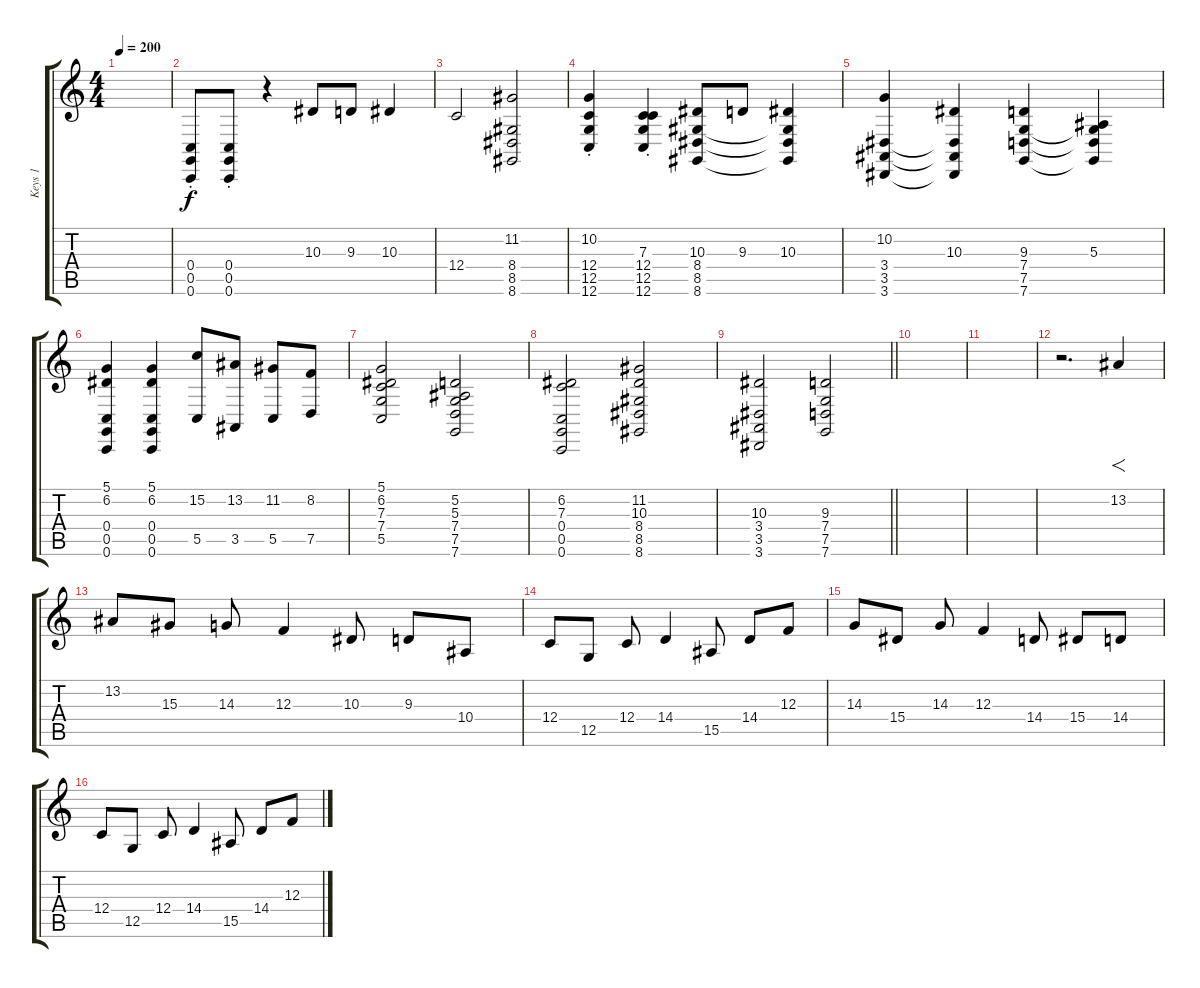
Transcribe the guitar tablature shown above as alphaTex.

\track ("Keys 1" "Keys 1") {instrument stringensemble1}
\staff {score tabs}
\tuning (D4 A3 F3 C3 G2 C2) {hide}
\ts (4 4)
\tempo 200
\clef g2
\ks c
|
(0.4{st} 0.5{st} 0.6{st}).8 (0.4{st} 0.5{st} 0.6{st}).8 r.4 10.3.8 9.3.8 10.3.4 |
12.4.2 (11.2 8.4 8.5 8.6).2 |
(10.2 12.4{st} 12.5{st} 12.6{st}).4 (7.3 12.4{st} 12.5{st} 12.6{st}).4 (10.3 8.4 8.5 8.6).8 9.3.8 (10.3 8.4{t} 8.5{t} 8.6{t}).4 |
(10.2 3.4 3.5 3.6).4 (10.3 3.4{t} 3.5{t} 3.6{t}).4 (9.3 7.4 7.5 7.6).4 (5.3 7.4{t} 7.5{t} 7.6{t}).4 |
(5.1 6.2 0.4 0.5 0.6).4 (5.1 6.2 0.4 0.5 0.6).4 (15.2 5.5).8 (13.2 3.5).8 (11.2 5.5).8 (8.2 7.5).8 |
(5.1 6.2 7.3 7.4 5.5).2 (5.2 5.3 7.4 7.5 7.6).2 |
(6.2 7.3 0.4 0.5 0.6).2 (11.2 10.3 8.4 8.5 8.6).2 |
\barLineRight lightlight
(10.3 3.4 3.5 3.6).2 (9.3 7.4 7.5 7.6).2 |
\section ("" " ")
|
|
r.2{d} 13.2.4{f} |
13.2.8 15.3.8 14.3.8 12.3.4 10.3.8 9.3.8 10.4.8 |
12.4.8 12.5.8 12.4.8 14.4.4 15.5.8 14.4.8 12.3.8 |
14.3.8 15.4.8 14.3.8 12.3.4 14.4.8 15.4.8 14.4.8 |
12.4.8 12.5.8 12.4.8 14.4.4 15.5.8 14.4.8 12.3.8
